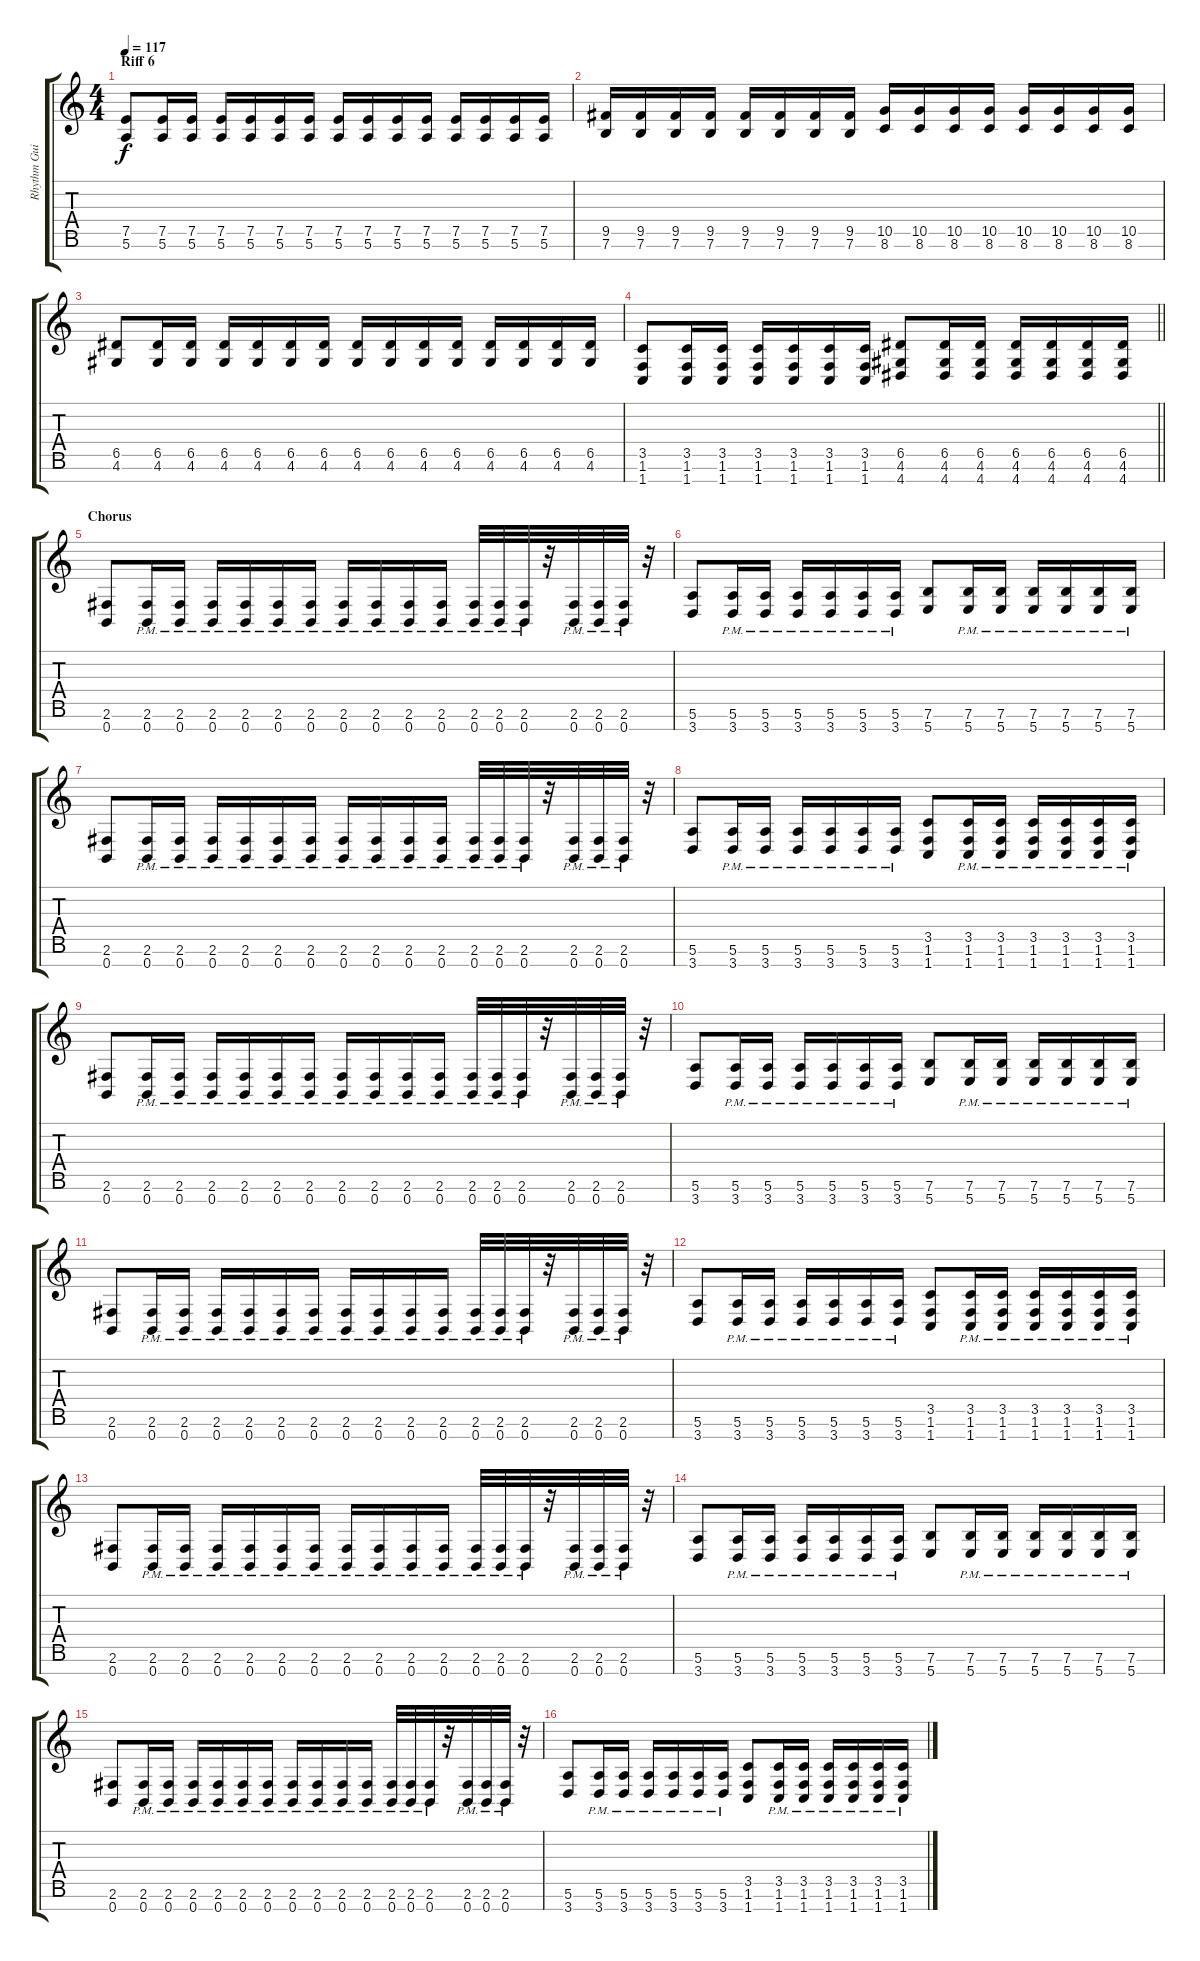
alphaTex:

\track ("Rhythm Guitar 2" "Rhythm Gui") {instrument overdrivenguitar}
\staff {score tabs}
\tuning (E4 B3 G3 D3 A2 E2 B1) {hide}
\ts (4 4)
\section ("" "Riff 6")
\tempo 117
\clef g2
\ks c
(7.5 5.6).8{dy f} (7.5 5.6).16 (7.5 5.6).16 (7.5 5.6).16 (7.5 5.6).16 (7.5 5.6).16 (7.5 5.6).16 (7.5 5.6).16 (7.5 5.6).16 (7.5 5.6).16 (7.5 5.6).16 (7.5 5.6).16 (7.5 5.6).16 (7.5 5.6).16 (7.5 5.6).16 |
(9.5 7.6).16 (9.5 7.6).16 (9.5 7.6).16 (9.5 7.6).16 (9.5 7.6).16 (9.5 7.6).16 (9.5 7.6).16 (9.5 7.6).16 (10.5 8.6).16 (10.5 8.6).16 (10.5 8.6).16 (10.5 8.6).16 (10.5 8.6).16 (10.5 8.6).16 (10.5 8.6).16 (10.5 8.6).16 |
(6.5 4.6).8 (6.5 4.6).16 (6.5 4.6).16 (6.5 4.6).16 (6.5 4.6).16 (6.5 4.6).16 (6.5 4.6).16 (6.5 4.6).16 (6.5 4.6).16 (6.5 4.6).16 (6.5 4.6).16 (6.5 4.6).16 (6.5 4.6).16 (6.5 4.6).16 (6.5 4.6).16 |
\barLineRight lightlight
(3.5 1.6 1.7).8 (3.5 1.6 1.7).16 (3.5 1.6 1.7).16 (3.5 1.6 1.7).16 (3.5 1.6 1.7).16 (3.5 1.6 1.7).16 (3.5 1.6 1.7).16 (6.5 4.6 4.7).8 (6.5 4.6 4.7).16 (6.5 4.6 4.7).16 (6.5 4.6 4.7).16 (6.5 4.6 4.7).16 (6.5 4.6 4.7).16 (6.5 4.6 4.7).16 |
\section ("" "Chorus")
(2.6 0.7).8 (2.6{pm} 0.7{pm}).16 (2.6{pm} 0.7{pm}).16 (2.6{pm} 0.7{pm}).16 (2.6{pm} 0.7{pm}).16 (2.6{pm} 0.7{pm}).16 (2.6{pm} 0.7{pm}).16 (2.6{pm} 0.7{pm}).16 (2.6{pm} 0.7{pm}).16 (2.6{pm} 0.7{pm}).16 (2.6{pm} 0.7{pm}).16 (2.6{pm} 0.7{pm}).32 (2.6{pm} 0.7{pm}).32 (2.6{pm} 0.7{pm}).32 r.32 (2.6{pm} 0.7{pm}).32 (2.6{pm} 0.7{pm}).32 (2.6{pm} 0.7{pm}).32 r.32 |
(5.6 3.7).8 (5.6{pm} 3.7{pm}).16 (5.6{pm} 3.7{pm}).16 (5.6{pm} 3.7{pm}).16 (5.6{pm} 3.7{pm}).16 (5.6{pm} 3.7{pm}).16 (5.6{pm} 3.7{pm}).16 (7.6 5.7).8 (7.6{pm} 5.7{pm}).16 (7.6{pm} 5.7{pm}).16 (7.6{pm} 5.7{pm}).16 (7.6{pm} 5.7{pm}).16 (7.6{pm} 5.7{pm}).16 (7.6{pm} 5.7{pm}).16 |
(2.6 0.7).8 (2.6{pm} 0.7{pm}).16 (2.6{pm} 0.7{pm}).16 (2.6{pm} 0.7{pm}).16 (2.6{pm} 0.7{pm}).16 (2.6{pm} 0.7{pm}).16 (2.6{pm} 0.7{pm}).16 (2.6{pm} 0.7{pm}).16 (2.6{pm} 0.7{pm}).16 (2.6{pm} 0.7{pm}).16 (2.6{pm} 0.7{pm}).16 (2.6{pm} 0.7{pm}).32 (2.6{pm} 0.7{pm}).32 (2.6{pm} 0.7{pm}).32 r.32 (2.6{pm} 0.7{pm}).32 (2.6{pm} 0.7{pm}).32 (2.6{pm} 0.7{pm}).32 r.32 |
(5.6 3.7).8 (5.6{pm} 3.7{pm}).16 (5.6{pm} 3.7{pm}).16 (5.6{pm} 3.7{pm}).16 (5.6{pm} 3.7{pm}).16 (5.6{pm} 3.7{pm}).16 (5.6{pm} 3.7{pm}).16 (3.5 1.6 1.7).8 (3.5{pm} 1.6{pm} 1.7{pm}).16 (3.5{pm} 1.6{pm} 1.7{pm}).16 (3.5{pm} 1.6{pm} 1.7{pm}).16 (3.5{pm} 1.6{pm} 1.7{pm}).16 (3.5{pm} 1.6{pm} 1.7{pm}).16 (3.5{pm} 1.6{pm} 1.7{pm}).16 |
(2.6 0.7).8 (2.6{pm} 0.7{pm}).16 (2.6{pm} 0.7{pm}).16 (2.6{pm} 0.7{pm}).16 (2.6{pm} 0.7{pm}).16 (2.6{pm} 0.7{pm}).16 (2.6{pm} 0.7{pm}).16 (2.6{pm} 0.7{pm}).16 (2.6{pm} 0.7{pm}).16 (2.6{pm} 0.7{pm}).16 (2.6{pm} 0.7{pm}).16 (2.6{pm} 0.7{pm}).32 (2.6{pm} 0.7{pm}).32 (2.6{pm} 0.7{pm}).32 r.32 (2.6{pm} 0.7{pm}).32 (2.6{pm} 0.7{pm}).32 (2.6{pm} 0.7{pm}).32 r.32 |
(5.6 3.7).8 (5.6{pm} 3.7{pm}).16 (5.6{pm} 3.7{pm}).16 (5.6{pm} 3.7{pm}).16 (5.6{pm} 3.7{pm}).16 (5.6{pm} 3.7{pm}).16 (5.6{pm} 3.7{pm}).16 (7.6 5.7).8 (7.6{pm} 5.7{pm}).16 (7.6{pm} 5.7{pm}).16 (7.6{pm} 5.7{pm}).16 (7.6{pm} 5.7{pm}).16 (7.6{pm} 5.7{pm}).16 (7.6{pm} 5.7{pm}).16 |
(2.6 0.7).8 (2.6{pm} 0.7{pm}).16 (2.6{pm} 0.7{pm}).16 (2.6{pm} 0.7{pm}).16 (2.6{pm} 0.7{pm}).16 (2.6{pm} 0.7{pm}).16 (2.6{pm} 0.7{pm}).16 (2.6{pm} 0.7{pm}).16 (2.6{pm} 0.7{pm}).16 (2.6{pm} 0.7{pm}).16 (2.6{pm} 0.7{pm}).16 (2.6{pm} 0.7{pm}).32 (2.6{pm} 0.7{pm}).32 (2.6{pm} 0.7{pm}).32 r.32 (2.6{pm} 0.7{pm}).32 (2.6{pm} 0.7{pm}).32 (2.6{pm} 0.7{pm}).32 r.32 |
(5.6 3.7).8 (5.6{pm} 3.7{pm}).16 (5.6{pm} 3.7{pm}).16 (5.6{pm} 3.7{pm}).16 (5.6{pm} 3.7{pm}).16 (5.6{pm} 3.7{pm}).16 (5.6{pm} 3.7{pm}).16 (3.5 1.6 1.7).8 (3.5{pm} 1.6{pm} 1.7{pm}).16 (3.5{pm} 1.6{pm} 1.7{pm}).16 (3.5{pm} 1.6{pm} 1.7{pm}).16 (3.5{pm} 1.6{pm} 1.7{pm}).16 (3.5{pm} 1.6{pm} 1.7{pm}).16 (3.5{pm} 1.6{pm} 1.7{pm}).16 |
(2.6 0.7).8 (2.6{pm} 0.7{pm}).16 (2.6{pm} 0.7{pm}).16 (2.6{pm} 0.7{pm}).16 (2.6{pm} 0.7{pm}).16 (2.6{pm} 0.7{pm}).16 (2.6{pm} 0.7{pm}).16 (2.6{pm} 0.7{pm}).16 (2.6{pm} 0.7{pm}).16 (2.6{pm} 0.7{pm}).16 (2.6{pm} 0.7{pm}).16 (2.6{pm} 0.7{pm}).32 (2.6{pm} 0.7{pm}).32 (2.6{pm} 0.7{pm}).32 r.32 (2.6{pm} 0.7{pm}).32 (2.6{pm} 0.7{pm}).32 (2.6{pm} 0.7{pm}).32 r.32 |
(5.6 3.7).8 (5.6{pm} 3.7{pm}).16 (5.6{pm} 3.7{pm}).16 (5.6{pm} 3.7{pm}).16 (5.6{pm} 3.7{pm}).16 (5.6{pm} 3.7{pm}).16 (5.6{pm} 3.7{pm}).16 (7.6 5.7).8 (7.6{pm} 5.7{pm}).16 (7.6{pm} 5.7{pm}).16 (7.6{pm} 5.7{pm}).16 (7.6{pm} 5.7{pm}).16 (7.6{pm} 5.7{pm}).16 (7.6{pm} 5.7{pm}).16 |
(2.6 0.7).8 (2.6{pm} 0.7{pm}).16 (2.6{pm} 0.7{pm}).16 (2.6{pm} 0.7{pm}).16 (2.6{pm} 0.7{pm}).16 (2.6{pm} 0.7{pm}).16 (2.6{pm} 0.7{pm}).16 (2.6{pm} 0.7{pm}).16 (2.6{pm} 0.7{pm}).16 (2.6{pm} 0.7{pm}).16 (2.6{pm} 0.7{pm}).16 (2.6{pm} 0.7{pm}).32 (2.6{pm} 0.7{pm}).32 (2.6{pm} 0.7{pm}).32 r.32 (2.6{pm} 0.7{pm}).32 (2.6{pm} 0.7{pm}).32 (2.6{pm} 0.7{pm}).32 r.32 |
(5.6 3.7).8 (5.6{pm} 3.7{pm}).16 (5.6{pm} 3.7{pm}).16 (5.6{pm} 3.7{pm}).16 (5.6{pm} 3.7{pm}).16 (5.6{pm} 3.7{pm}).16 (5.6{pm} 3.7{pm}).16 (3.5 1.6 1.7).8 (3.5{pm} 1.6{pm} 1.7{pm}).16 (3.5{pm} 1.6{pm} 1.7{pm}).16 (3.5{pm} 1.6{pm} 1.7{pm}).16 (3.5{pm} 1.6{pm} 1.7{pm}).16 (3.5{pm} 1.6{pm} 1.7{pm}).16 (3.5{pm} 1.6{pm} 1.7{pm}).16
